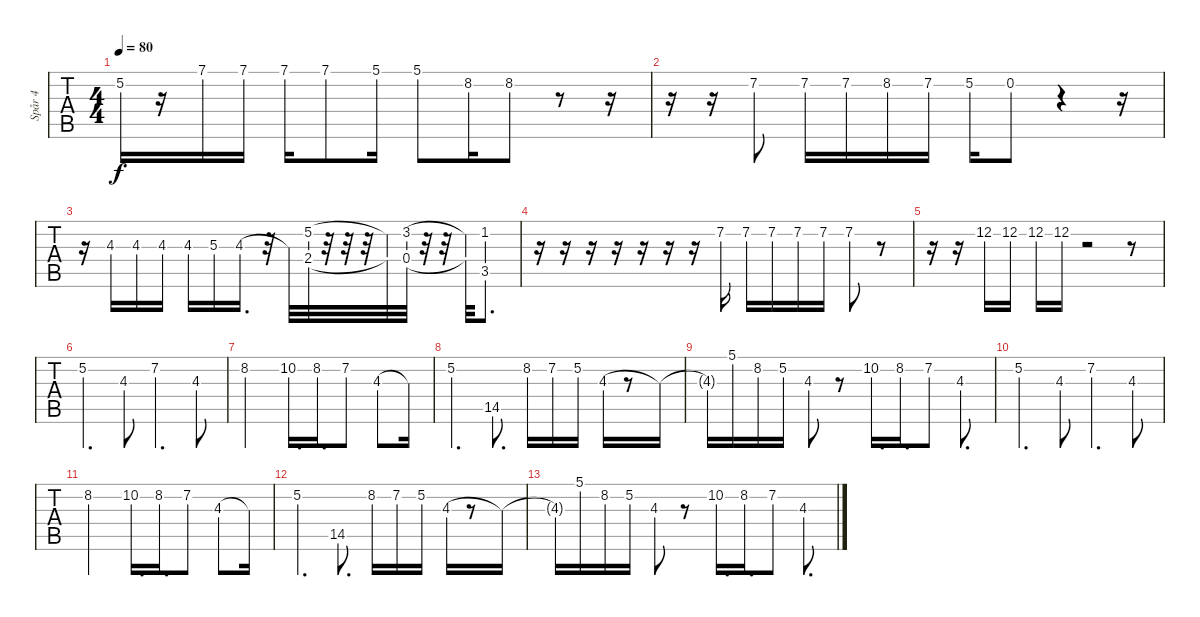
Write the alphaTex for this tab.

\track ("Spår 4" "Spår 4") {instrument choiraahs}
\staff {tabs}
\tuning (E4 B3 G3 D3 A2 E2) {hide}
\ts (4 4)
\tempo 80
\clef g2
\ks c
5.2{t}.16{dy f} r.16 7.1.16 7.1.16 7.1.16 7.1.8 5.1.16 5.1.8 8.2.16 8.2.8 r.8 r.16 |
r.16 r.16 7.2.8 7.2.16 7.2.16 8.2.16 7.2.16 5.2.16 0.2.8 r.4 r.16 |
r.16 4.3.16 4.3.16 4.3.16 4.3.16 5.3.16 4.3.16{d} r.32 4.3{t}.32 (5.2 2.4).32 r.32 r.32 r.32 (5.2{t} 2.4{t}).32 (3.2 0.4).32 r.32 r.32 (3.2{t} 0.4{t}).32 (1.2 3.5).8{d} |
r.16 r.16 r.16 r.16 r.16 r.16 r.16 7.2.16 7.2.16 7.2.16 7.2.16 7.2.16 7.2.8 r.8 |
r.16 r.16 12.2.16 12.2.16 12.2.16 12.2.16 r.2 r.8 |
5.2.4{d} 4.3.8 7.2.4{d} 4.3.8 |
8.2.2 10.2.16{d} 8.2.16{d} 7.2.8 4.3.8 4.3{t}.16 |
5.2.4{d} 14.5.8{d} 8.2.16 7.2.16 5.2.16 4.3.16 r.8 4.3{t}.16 |
4.3{t}.16 5.1.16 8.2.16 5.2.16 4.3.8 r.8 10.2.16{d} 8.2.16{d} 7.2.8 4.3.8{d} |
5.2.4{d} 4.3.8 7.2.4{d} 4.3.8 |
8.2.2 10.2.16{d} 8.2.16{d} 7.2.8 4.3.8 4.3{t}.16 |
5.2.4{d} 14.5.8{d} 8.2.16 7.2.16 5.2.16 4.3.16 r.8 4.3{t}.16 |
4.3{t}.16 5.1.16 8.2.16 5.2.16 4.3.8 r.8 10.2.16{d} 8.2.16{d} 7.2.8 4.3.8{d}
